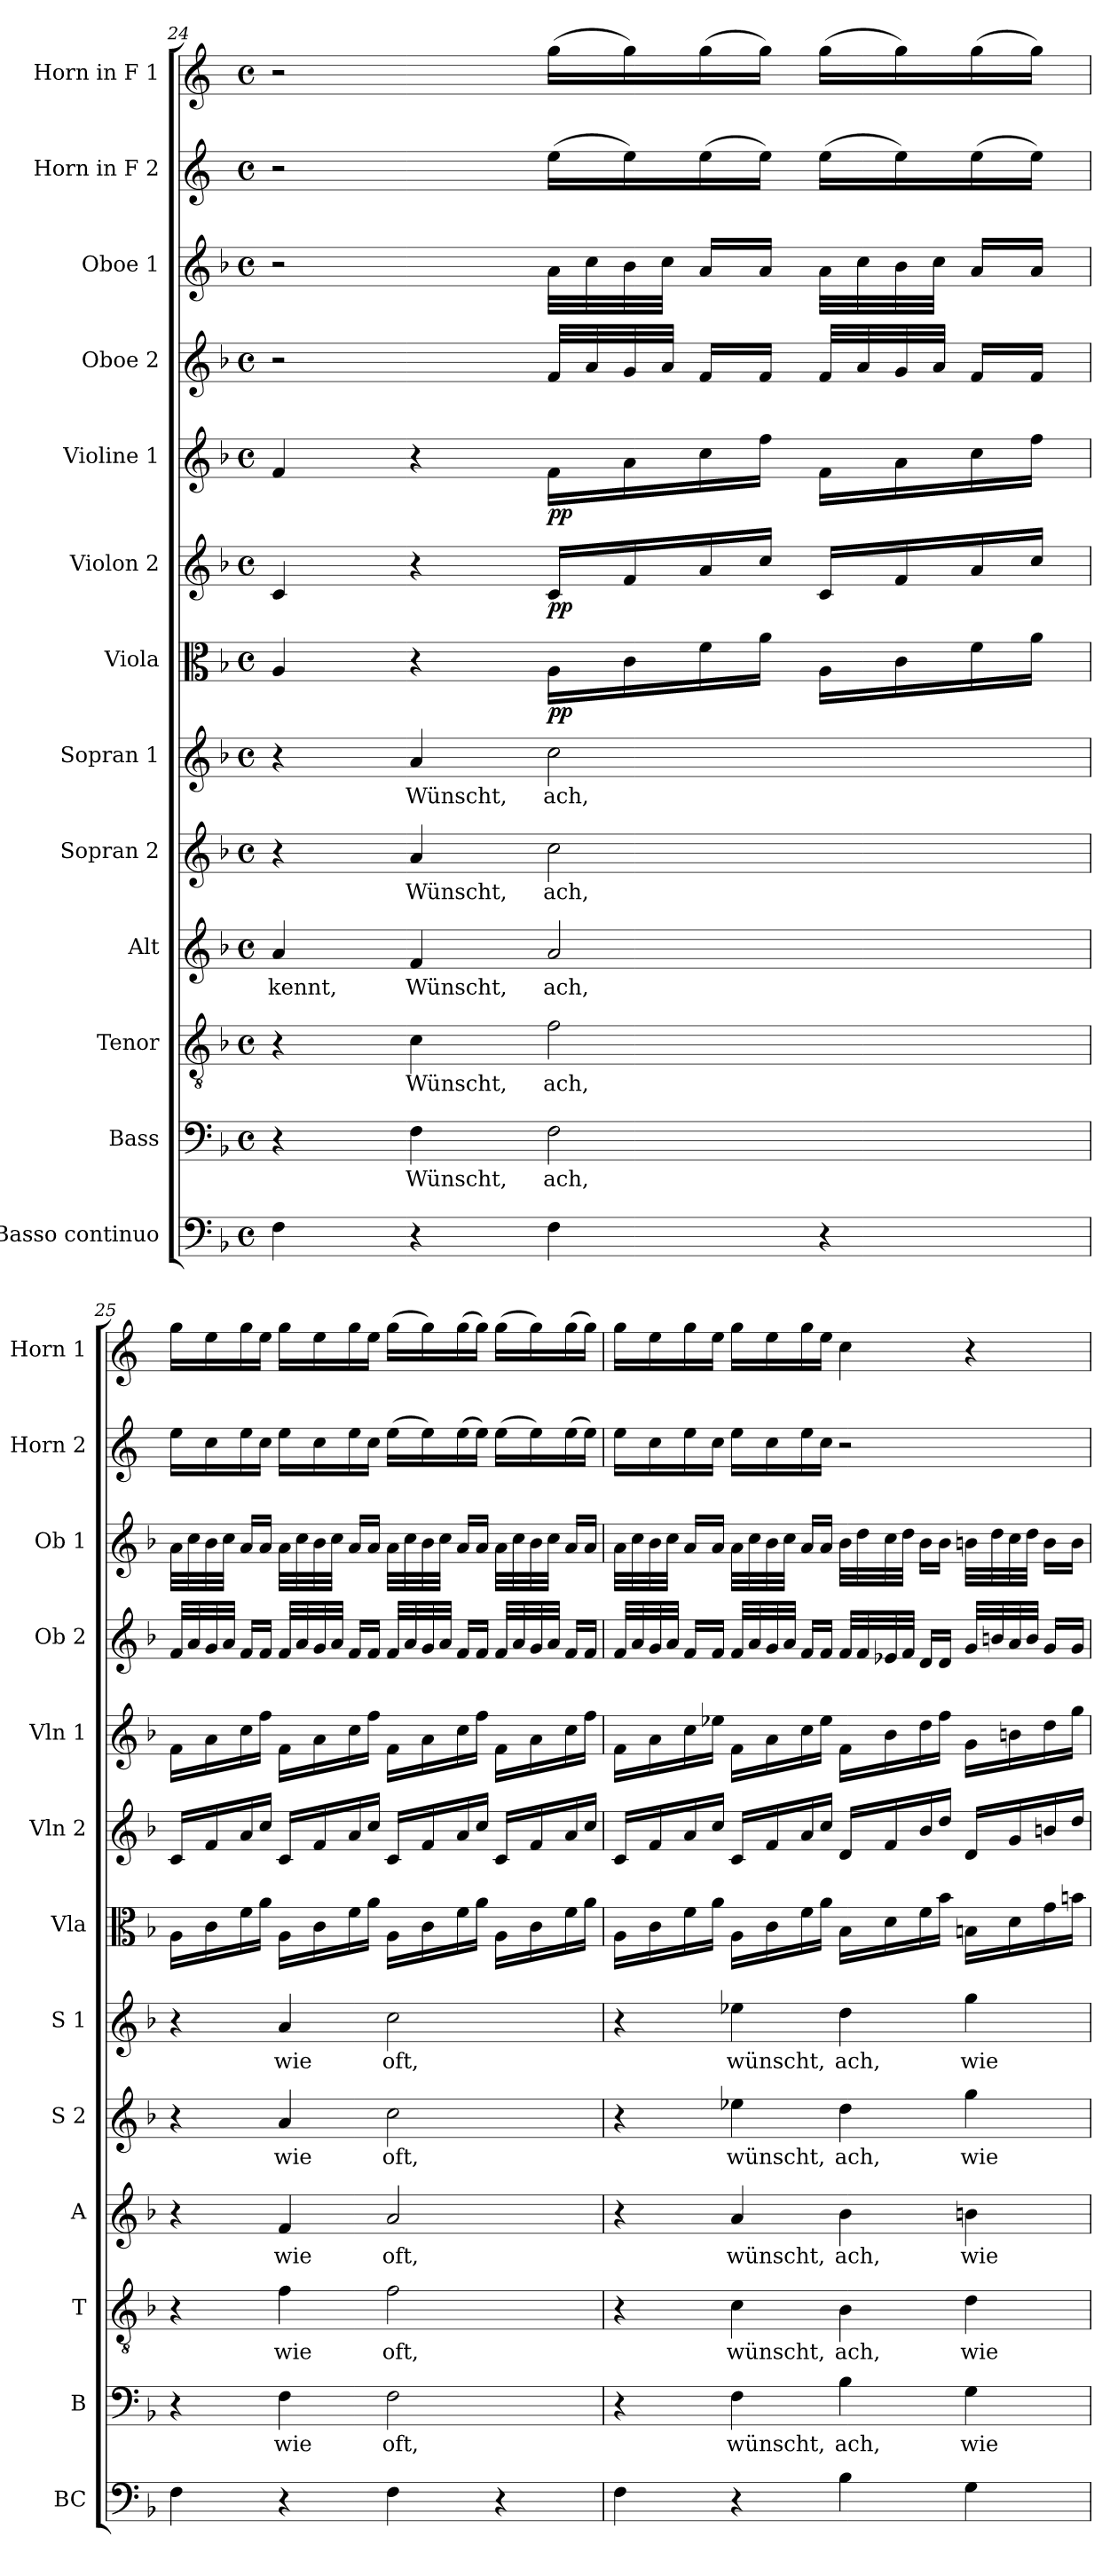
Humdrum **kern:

**kern	**kern	**text	**kern	**text	**kern	**text	**kern	**text	**kern	**text	**kern	**dynam	**kern	**dynam	**kern	**dynam	**kern	**kern	**kern	**kern
*part13	*part12	*part12	*part11	*part11	*part10	*part10	*part9	*part9	*part8	*part8	*part7	*part7	*part6	*part6	*part5	*part5	*part4	*part3	*part2	*part1
*staff13	*staff12	*staff12	*staff11	*staff11	*staff10	*staff10	*staff9	*staff9	*staff8	*staff8	*staff7	*staff7	*staff6	*staff6	*staff5	*staff5	*staff4	*staff3	*staff2	*staff1
*I"Basso continuo	*I"Bass	*	*I"Tenor	*	*I"Alt	*	*I"Sopran 2	*	*I"Sopran 1	*	*I"Viola	*	*I"Violon 2	*	*I"Violine 1	*	*I"Oboe 2	*I"Oboe 1	*I"Horn in F 2	*I"Horn in F 1
*I'BC	*I'B	*	*I'T	*	*I'A	*	*I'S 2	*	*I'S 1	*	*I'Vla	*	*I'Vln 2	*	*I'Vln 1	*	*I'Ob 2	*I'Ob 1	*I'Horn 2	*I'Horn 1
*clefF4	*clefF4	*	*clefGv2	*	*clefG2	*	*clefG2	*	*clefG2	*	*clefC3	*	*clefG2	*	*clefG2	*	*clefG2	*clefG2	*clefG2	*clefG2
*ITrd7c12	*	*	*	*	*	*	*	*	*	*	*	*	*	*	*	*	*	*	*ITrd4c7	*ITrd4c7
*k[b-]	*k[b-]	*	*k[b-]	*	*k[b-]	*	*k[b-]	*	*k[b-]	*	*k[b-]	*	*k[b-]	*	*k[b-]	*	*k[b-]	*k[b-]	*k[b-]	*k[b-]
*M4/4	*M4/4	*	*M4/4	*	*M4/4	*	*M4/4	*	*M4/4	*	*M4/4	*	*M4/4	*	*M4/4	*	*M4/4	*M4/4	*M4/4	*M4/4
*met(c)	*met(c)	*	*met(c)	*	*met(c)	*	*met(c)	*	*met(c)	*	*met(c)	*	*met(c)	*	*met(c)	*	*met(c)	*met(c)	*met(c)	*met(c)
=24	=24	=24	=24	=24	=24	=24	=24	=24	=24	=24	=24	=24	=24	=24	=24	=24	=24	=24	=24	=24
!	!	!	!	!	!	!LO:LY:b	!	!	!	!	!	!	!	!	!	!	!	!	!	!
4FF\	4r	.	4r	.	4a!/	kennt,	4r	.	4r	.	4A/	.	4c/	.	4f/	.	2r	2r	2r	2r
!	!	!LO:LY:b	!	!LO:LY:b	!	!LO:LY:b	!	!LO:LY:b	!	!LO:LY:b	!	!	!	!	!	!	!	!	!	!
4r	4F\	Wünscht,	4c\	Wünscht,	4f/	Wünscht,	4a/	Wünscht,	4a/	Wünscht,	4r	.	4r	.	4r	.	.	.	.	.
!	!	!LO:LY:b	!	!LO:LY:b	!	!LO:LY:b	!	!LO:LY:b	!	!LO:LY:b	!	!LO:DY:b	!	!LO:DY:b	!	!LO:DY:b	!	!	!	!
4FF\	2F\	ach,	2f\	ach,	2a/	ach,	2cc\	ach,	2cc\	ach,	16A\LL	pp	16c/LL	pp	16f\LL	pp	32f/LLL	32a\LLL	(>16a\LL	(>16cc\LL
.	.	.	.	.	.	.	.	.	.	.	.	.	.	.	.	.	32a/	32cc\	.	.
.	.	.	.	.	.	.	.	.	.	.	16c\	.	16f/	.	16a\	.	32g/	32b-\	16a\)	16cc\)
.	.	.	.	.	.	.	.	.	.	.	.	.	.	.	.	.	32a/JJJ	32cc\JJJ	.	.
.	.	.	.	.	.	.	.	.	.	.	16f\	.	16a/	.	16cc\	.	16f/LL	16a/LL	(>16a\	(>16cc\
.	.	.	.	.	.	.	.	.	.	.	16a\JJ	.	16cc/JJ	.	16ff\JJ	.	16f/JJ	16a/JJ	16a\JJ)	16cc\JJ)
4r	.	.	.	.	.	.	.	.	.	.	16A\LL	.	16c/LL	.	16f\LL	.	32f/LLL	32a\LLL	(>16a\LL	(>16cc\LL
.	.	.	.	.	.	.	.	.	.	.	.	.	.	.	.	.	32a/	32cc\	.	.
.	.	.	.	.	.	.	.	.	.	.	16c\	.	16f/	.	16a\	.	32g/	32b-\	16a\)	16cc\)
.	.	.	.	.	.	.	.	.	.	.	.	.	.	.	.	.	32a/JJJ	32cc\JJJ	.	.
.	.	.	.	.	.	.	.	.	.	.	16f\	.	16a/	.	16cc\	.	16f/LL	16a/LL	(>16a\	(>16cc\
.	.	.	.	.	.	.	.	.	.	.	16a\JJ	.	16cc/JJ	.	16ff\JJ	.	16f/JJ	16a/JJ	16a\JJ)	16cc\JJ)
=25	=25	=25	=25	=25	=25	=25	=25	=25	=25	=25	=25	=25	=25	=25	=25	=25	=25	=25	=25	=25
4FF\	4r	.	4r	.	4r	.	4r	.	4r	.	16A\LL	.	16c/LL	.	16f\LL	.	32f/LLL	32a\LLL	16a\LL	16cc\LL
.	.	.	.	.	.	.	.	.	.	.	.	.	.	.	.	.	32a/	32cc\	.	.
.	.	.	.	.	.	.	.	.	.	.	16c\	.	16f/	.	16a\	.	32g/	32b-\	16f\	16a\
.	.	.	.	.	.	.	.	.	.	.	.	.	.	.	.	.	32a/JJJ	32cc\JJJ	.	.
.	.	.	.	.	.	.	.	.	.	.	16f\	.	16a/	.	16cc\	.	16f/LL	16a/LL	16a\	16cc\
.	.	.	.	.	.	.	.	.	.	.	16a\JJ	.	16cc/JJ	.	16ff\JJ	.	16f/JJ	16a/JJ	16f\JJ	16a\JJ
!	!	!LO:LY:b	!	!LO:LY:b	!	!LO:LY:b	!	!LO:LY:b	!	!LO:LY:b	!	!	!	!	!	!	!	!	!	!
4r	4F\	wie	4f\	wie	4f/	wie	4a/	wie	4a/	wie	16A\LL	.	16c/LL	.	16f\LL	.	32f/LLL	32a\LLL	16a\LL	16cc\LL
.	.	.	.	.	.	.	.	.	.	.	.	.	.	.	.	.	32a/	32cc\	.	.
.	.	.	.	.	.	.	.	.	.	.	16c\	.	16f/	.	16a\	.	32g/	32b-\	16f\	16a\
.	.	.	.	.	.	.	.	.	.	.	.	.	.	.	.	.	32a/JJJ	32cc\JJJ	.	.
.	.	.	.	.	.	.	.	.	.	.	16f\	.	16a/	.	16cc\	.	16f/LL	16a/LL	16a\	16cc\
.	.	.	.	.	.	.	.	.	.	.	16a\JJ	.	16cc/JJ	.	16ff\JJ	.	16f/JJ	16a/JJ	16f\JJ	16a\JJ
!	!	!LO:LY:b	!	!LO:LY:b	!	!LO:LY:b	!	!LO:LY:b	!	!LO:LY:b	!	!	!	!	!	!	!	!	!	!
4FF\	2F\	oft,	2f\	oft,	2a/	oft,	2cc\	oft,	2cc\	oft,	16A\LL	.	16c/LL	.	16f\LL	.	32f/LLL	32a\LLL	(>16a\LL	(>16cc\LL
.	.	.	.	.	.	.	.	.	.	.	.	.	.	.	.	.	32a/	32cc\	.	.
.	.	.	.	.	.	.	.	.	.	.	16c\	.	16f/	.	16a\	.	32g/	32b-\	16a\)	16cc\)
.	.	.	.	.	.	.	.	.	.	.	.	.	.	.	.	.	32a/JJJ	32cc\JJJ	.	.
.	.	.	.	.	.	.	.	.	.	.	16f\	.	16a/	.	16cc\	.	16f/LL	16a/LL	(>16a\	(>16cc\
.	.	.	.	.	.	.	.	.	.	.	16a\JJ	.	16cc/JJ	.	16ff\JJ	.	16f/JJ	16a/JJ	16a\JJ)	16cc\JJ)
4r	.	.	.	.	.	.	.	.	.	.	16A\LL	.	16c/LL	.	16f\LL	.	32f/LLL	32a\LLL	(>16a\LL	(>16cc\LL
.	.	.	.	.	.	.	.	.	.	.	.	.	.	.	.	.	32a/	32cc\	.	.
.	.	.	.	.	.	.	.	.	.	.	16c\	.	16f/	.	16a\	.	32g/	32b-\	16a\)	16cc\)
.	.	.	.	.	.	.	.	.	.	.	.	.	.	.	.	.	32a/JJJ	32cc\JJJ	.	.
.	.	.	.	.	.	.	.	.	.	.	16f\	.	16a/	.	16cc\	.	16f/LL	16a/LL	(>16a\	(>16cc\
.	.	.	.	.	.	.	.	.	.	.	16a\JJ	.	16cc/JJ	.	16ff\JJ	.	16f/JJ	16a/JJ	16a\JJ)	16cc\JJ)
=26	=26	=26	=26	=26	=26	=26	=26	=26	=26	=26	=26	=26	=26	=26	=26	=26	=26	=26	=26	=26
4FF\	4r	.	4r	.	4r	.	4r	.	4r	.	16A\LL	.	16c/LL	.	16f\LL	.	32f/LLL	32a\LLL	16a\LL	16cc\LL
.	.	.	.	.	.	.	.	.	.	.	.	.	.	.	.	.	32a/	32cc\	.	.
.	.	.	.	.	.	.	.	.	.	.	16c\	.	16f/	.	16a\	.	32g/	32b-\	16f\	16a\
.	.	.	.	.	.	.	.	.	.	.	.	.	.	.	.	.	32a/JJJ	32cc\JJJ	.	.
.	.	.	.	.	.	.	.	.	.	.	16f\	.	16a/	.	16cc\	.	16f/LL	16a/LL	16a\	16cc\
.	.	.	.	.	.	.	.	.	.	.	16a\JJ	.	16cc/JJ	.	16ee-X\JJ	.	16f/JJ	16a/JJ	16f\JJ	16a\JJ
!	!	!LO:LY:b	!	!LO:LY:b	!	!LO:LY:b	!	!LO:LY:b	!	!LO:LY:b	!	!	!	!	!	!	!	!	!	!
4r	4F\	wünscht,	4c\	wünscht,	4a/	wünscht,	4ee-X\	wünscht,	4ee-X\	wünscht,	16A\LL	.	16c/LL	.	16f\LL	.	32f/LLL	32a\LLL	16a\LL	16cc\LL
.	.	.	.	.	.	.	.	.	.	.	.	.	.	.	.	.	32a/	32cc\	.	.
.	.	.	.	.	.	.	.	.	.	.	16c\	.	16f/	.	16a\	.	32g/	32b-\	16f\	16a\
.	.	.	.	.	.	.	.	.	.	.	.	.	.	.	.	.	32a/JJJ	32cc\JJJ	.	.
.	.	.	.	.	.	.	.	.	.	.	16f\	.	16a/	.	16cc\	.	16f/LL	16a/LL	16a\	16cc\
.	.	.	.	.	.	.	.	.	.	.	16a\JJ	.	16cc/JJ	.	16ee-\JJ	.	16f/JJ	16a/JJ	16f\JJ	16a\JJ
!	!	!LO:LY:b	!	!LO:LY:b	!	!LO:LY:b	!	!LO:LY:b	!	!LO:LY:b	!	!	!	!	!	!	!	!	!	!
4BB-\	4B-\	ach,	4B-\	ach,	4b-\	ach,	4dd\	ach,	4dd\	ach,	16B-\LL	.	16d/LL	.	16f\LL	.	32f/LLL	32b-\LLL	2r	4f\
.	.	.	.	.	.	.	.	.	.	.	.	.	.	.	.	.	32f/	32dd\	.	.
.	.	.	.	.	.	.	.	.	.	.	16d\	.	16f/	.	16b-\	.	32e-X/	32cc\	.	.
.	.	.	.	.	.	.	.	.	.	.	.	.	.	.	.	.	32f/JJJ	32dd\JJJ	.	.
.	.	.	.	.	.	.	.	.	.	.	16f\	.	16b-/	.	16dd\	.	16d/LL	16b-\LL	.	.
.	.	.	.	.	.	.	.	.	.	.	16b-\JJ	.	16dd/JJ	.	16ff\JJ	.	16d/JJ	16b-\JJ	.	.
!	!	!LO:LY:b	!	!LO:LY:b	!	!LO:LY:b	!	!LO:LY:b	!	!LO:LY:b	!	!	!	!	!	!	!	!	!	!
4GG\	4G\	wie	4d\	wie	4bn\	wie	4gg\	wie	4gg\	wie	16Bn\LL	.	16d/LL	.	16g\LL	.	32g/LLL	32bn\LLL	.	4r
.	.	.	.	.	.	.	.	.	.	.	.	.	.	.	.	.	32bn/	32dd\	.	.
.	.	.	.	.	.	.	.	.	.	.	16d\	.	16g/	.	16bn\	.	32a/	32cc\	.	.
.	.	.	.	.	.	.	.	.	.	.	.	.	.	.	.	.	32b/JJJ	32dd\JJJ	.	.
.	.	.	.	.	.	.	.	.	.	.	16g\	.	16bn/	.	16dd\	.	16g/LL	16b\LL	.	.
.	.	.	.	.	.	.	.	.	.	.	16bn\JJ	.	16dd/JJ	.	16gg\JJ	.	16g/JJ	16b\JJ	.	.
=	=	=	=	=	=	=	=	=	=	=	=	=	=	=	=	=	=	=	=	=
*-	*-	*-	*-	*-	*-	*-	*-	*-	*-	*-	*-	*-	*-	*-	*-	*-	*-	*-	*-	*-
